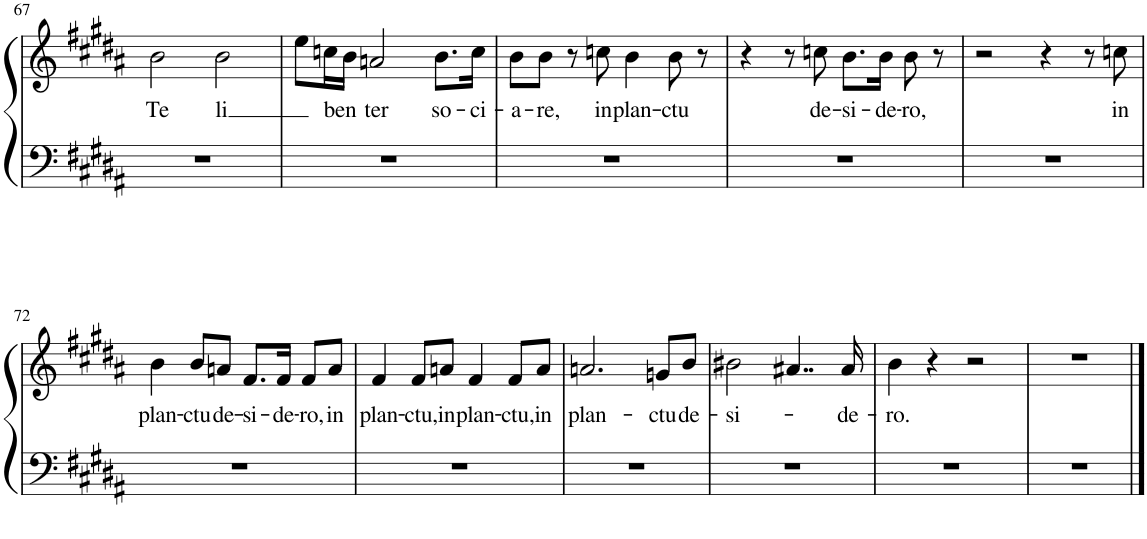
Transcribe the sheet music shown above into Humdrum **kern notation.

**kern	**kern	**text
*part1	*part1	*part1
*staff2	*staff1	*staff1
*I"Piano	*	*
*I'Pno.	*	*
!!LO:PB:g=z
*clefF4	*clefG2	*
*k[f#c#g#d#a#]	*k[f#c#g#d#a#]	*
*M4/4	*M4/4	*
*met(c)	*met(c)	*
=67	=67	=67
!	!	!LO:LY:b
1r	2b\	Te
!	!	!LO:LY:b
.	2b\	li
=68	=68	=68
1r	8ee\L	.
!	!	!LO:LY:b
.	16ccn\L	ben
.	16b\JJ	.
!	!	!LO:LY:b
.	2an/	ter
!	!	!LO:LY:b
.	8.b\L	so-
!	!	!LO:LY:b
.	16cc\Jk	-ci-
=69	=69	=69
!	!	!LO:LY:b
1r	8b\L	-a-
!	!	!LO:LY:b
.	8b\J	-re,
.	8r	.
!	!	!LO:LY:b
.	8ccn\	in
!	!	!LO:LY:b
.	4b\	plan-
!	!	!LO:LY:b
.	8b\	-ctu
.	8r	.
=70	=70	=70
1r	4r	.
.	8r	.
!	!	!LO:LY:b
.	8ccn\	de-
!	!	!LO:LY:b
.	8.b\L	-si-
!	!	!LO:LY:b
.	16b\Jk	-de-
!	!	!LO:LY:b
.	8b\	-ro,
.	8r	.
=71	=71	=71
1r	2r	.
.	4r	.
.	8r	.
!	!	!LO:LY:b
.	8ccn\	in
!!LO:LB:g=z
=72	=72	=72
!	!	!LO:LY:b
1r	4b\	plan-
!	!	!LO:LY:b
.	8b/L	-ctu
!	!	!LO:LY:b
.	8an/J	de-
!	!	!LO:LY:b
.	8.f#/L	-si-
!	!	!LO:LY:b
.	16f#/Jk	-de-
!	!	!LO:LY:b
.	8f#/L	-ro,
!	!	!LO:LY:b
.	8a/J	in
=73	=73	=73
!	!	!LO:LY:b
1r	4f#/	plan-
!	!	!LO:LY:b
.	8f#/L	-ctu,
!	!	!LO:LY:b
.	8an/J	in
!	!	!LO:LY:b
.	4f#/	plan-
!	!	!LO:LY:b
.	8f#/L	-ctu,
!	!	!LO:LY:b
.	8a/J	in
=74	=74	=74
!	!	!LO:LY:b
1r	2.an/	plan-
!	!	!LO:LY:b
.	8gn/L	-ctu
!	!	!LO:LY:b
.	8b/J	de-
=75	=75	=75
!	!	!LO:LY:b
1r	2b#X\	-si-
.	4..a#X/	.
!	!	!LO:LY:b
.	16a#/	-de-
=76	=76	=76
!	!	!LO:LY:b
1r	4b\	-ro.
.	4r	.
.	2r	.
=77	=77	=77
1r	1r	.
==	==	==
*-	*-	*-
